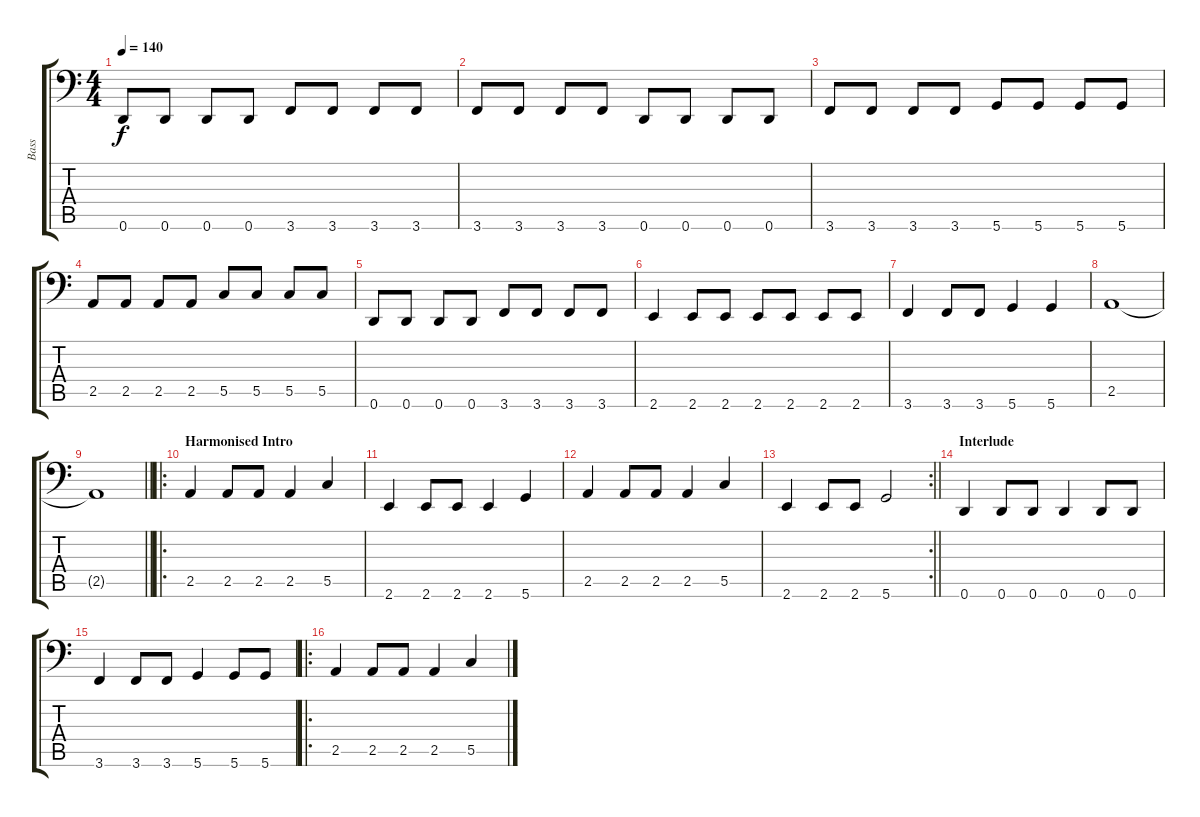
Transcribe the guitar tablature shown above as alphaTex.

\track ("Bass" "Bass") {instrument electricbasspick}
\staff {score tabs}
\tuning (D3 A2 F2 C2 G1 D1) {hide}
\ts (4 4)
\tempo 140
\clef f4
\ks c
0.6.8{dy f} 0.6.8 0.6.8 0.6.8 3.6.8 3.6.8 3.6.8 3.6.8 |
3.6.8 3.6.8 3.6.8 3.6.8 0.6.8 0.6.8 0.6.8 0.6.8 |
3.6.8 3.6.8 3.6.8 3.6.8 5.6.8 5.6.8 5.6.8 5.6.8 |
2.5.8 2.5.8 2.5.8 2.5.8 5.5.8 5.5.8 5.5.8 5.5.8 |
0.6.8 0.6.8 0.6.8 0.6.8 3.6.8 3.6.8 3.6.8 3.6.8 |
2.6.4 2.6.8 2.6.8 2.6.8 2.6.8 2.6.8 2.6.8 |
3.6.4 3.6.8 3.6.8 5.6.4 5.6.4 |
2.5.1 |
\barLineRight lightlight
2.5{t}.1 |
\ro
\section ("" "Harmonised Intro")
2.5.4 2.5.8 2.5.8 2.5.4 5.5.4 |
2.6.4 2.6.8 2.6.8 2.6.4 5.6.4 |
2.5.4 2.5.8 2.5.8 2.5.4 5.5.4 |
\rc 2
\barLineRight lightlight
2.6.4 2.6.8 2.6.8 5.6.2 |
\section ("" "Interlude")
0.6.4 0.6.8 0.6.8 0.6.4 0.6.8 0.6.8 |
3.6.4 3.6.8 3.6.8 5.6.4 5.6.8 5.6.8 |
\ro
2.5.4 2.5.8 2.5.8 2.5.4 5.5.4
